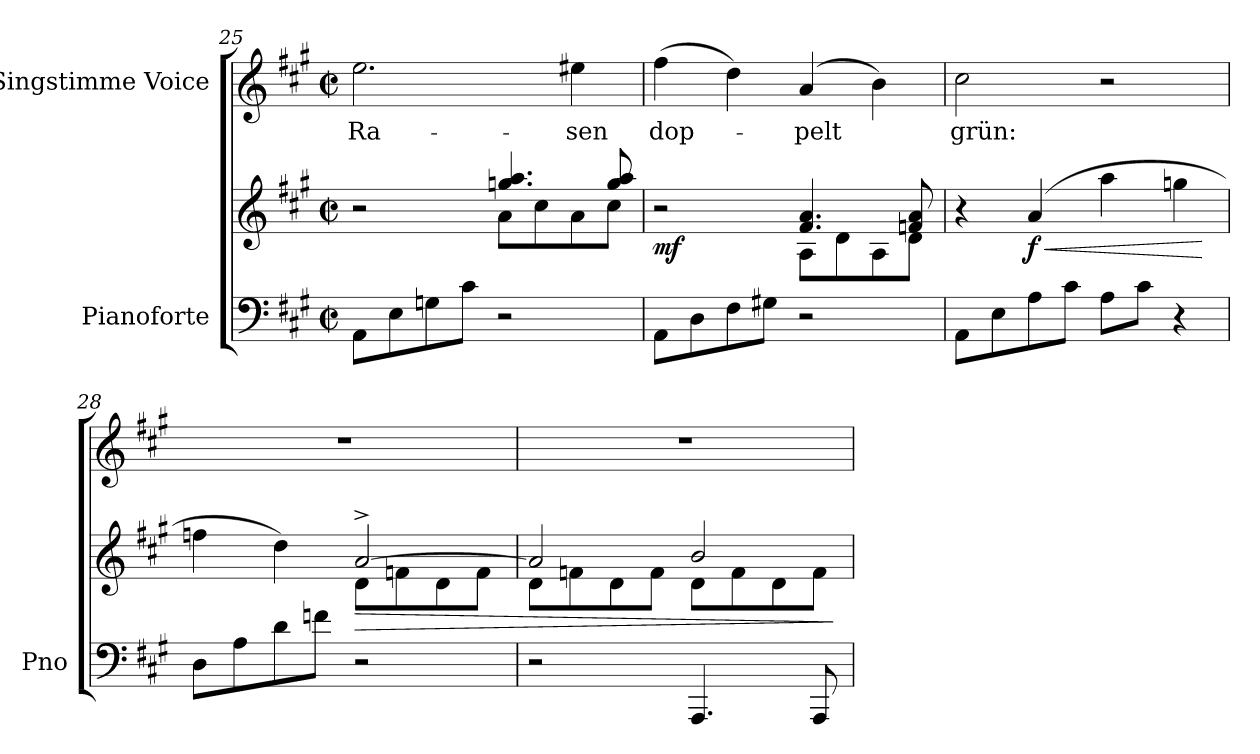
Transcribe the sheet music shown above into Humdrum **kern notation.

**kern	**kern	**dynam	**kern	**text
*part2	*part2	*part2	*part1	*part1
*staff3	*staff2	*staff2/3	*staff1	*staff1
*I"Pianoforte	*	*	*I"Singstimme Voice	*
*I'Pno	*	*	*	*
!!LO:LB:g=z
*clefF4	*clefG2	*	*clefG2	*
*k[f#c#g#]	*k[f#c#g#]	*	*k[f#c#g#]	*
*M2/2	*M2/2	*	*M2/2	*
*met(c|)	*met(c|)	*	*met(c|)	*
=25	=25	=25	=25	=25
*	*^	*	*	*
!	!	!	!	!	!LO:LY:b
8AA\L	2r	2ryy	.	2.ee\	Ra-
8E\	.	.	.	.	.
8Gn\	.	.	.	.	.
8c#\J	.	.	.	.	.
2r	4.ggn/ 4.aa/	8a\L	.	.	.
.	.	8cc#\	.	.	.
!	!	!	!	!	!LO:LY:b
.	.	8a\	.	4ee#X\	-sen
.	8gg/ 8aa/	8cc#\J	.	.	.
=26	=26	=26	=26	=26	=26
!	!	!	!LO:DY:b	!	!LO:LY:b
8AA\L	2r	2ryy	mf	(>4ff#\	dop-
8D\	.	.	.	.	.
8F#\	.	.	.	4dd\)	.
8G#X\J	.	.	.	.	.
!	!	!	!	!	!LO:LY:b
2r	4.f#/ 4.a/	8A\L	.	(>4a/	-pelt
.	.	8d\	.	.	.
.	.	8A\	.	4b\)	.
.	8fn/ 8a/	8d\J	.	.	.
=27	=27	=27	=27	=27	=27
!	!	!	!	!	!LO:LY:b
*	*v	*v	*	*	*
8AA\L	4r	.	2cc#\	grün:
8E\	.	.	.	.
!	!	!LO:HP:b	!	!
!	!	!LO:DY:n=1:b	!	!
8A\	(>4a/	< f	.	.
8c#\J	.	.	.	.
8A\L	4aa\	.	2r	.
8c#\J	.	.	.	.
4r	4ggn\	.	.	.
.	.	[	.	.
=28	=28	=28	=28	=28
*	*^	*	*	*
8D\L	4ffn\	2ryy	.	1r	.
8A\	.	.	.	.	.
8d\	4dd\)	.	.	.	.
8fn\J	.	.	.	.	.
!	!	!	!LO:HP:b	!	!
2r	[2a^/	8d\L	>	.	.
.	.	8fn\	.	.	.
.	.	8d\	.	.	.
.	.	8f\J	.	.	.
!!LO:LB:g=z
=29	=29	=29	=29	=29	=29
2r	2a/]	8d\L	.	1r	.
.	.	8fn\	.	.	.
.	.	8d\	.	.	.
.	.	8f\J	.	.	.
4.AAA/	2b/	8d\L	.	.	.
.	.	8f\	.	.	.
.	.	8d\	.	.	.
8AAA/	.	8f\J	.	.	.
*	*v	*v	*	*	*
.	.	]	.	.
=	=	=	=	=
*-	*-	*-	*-	*-
